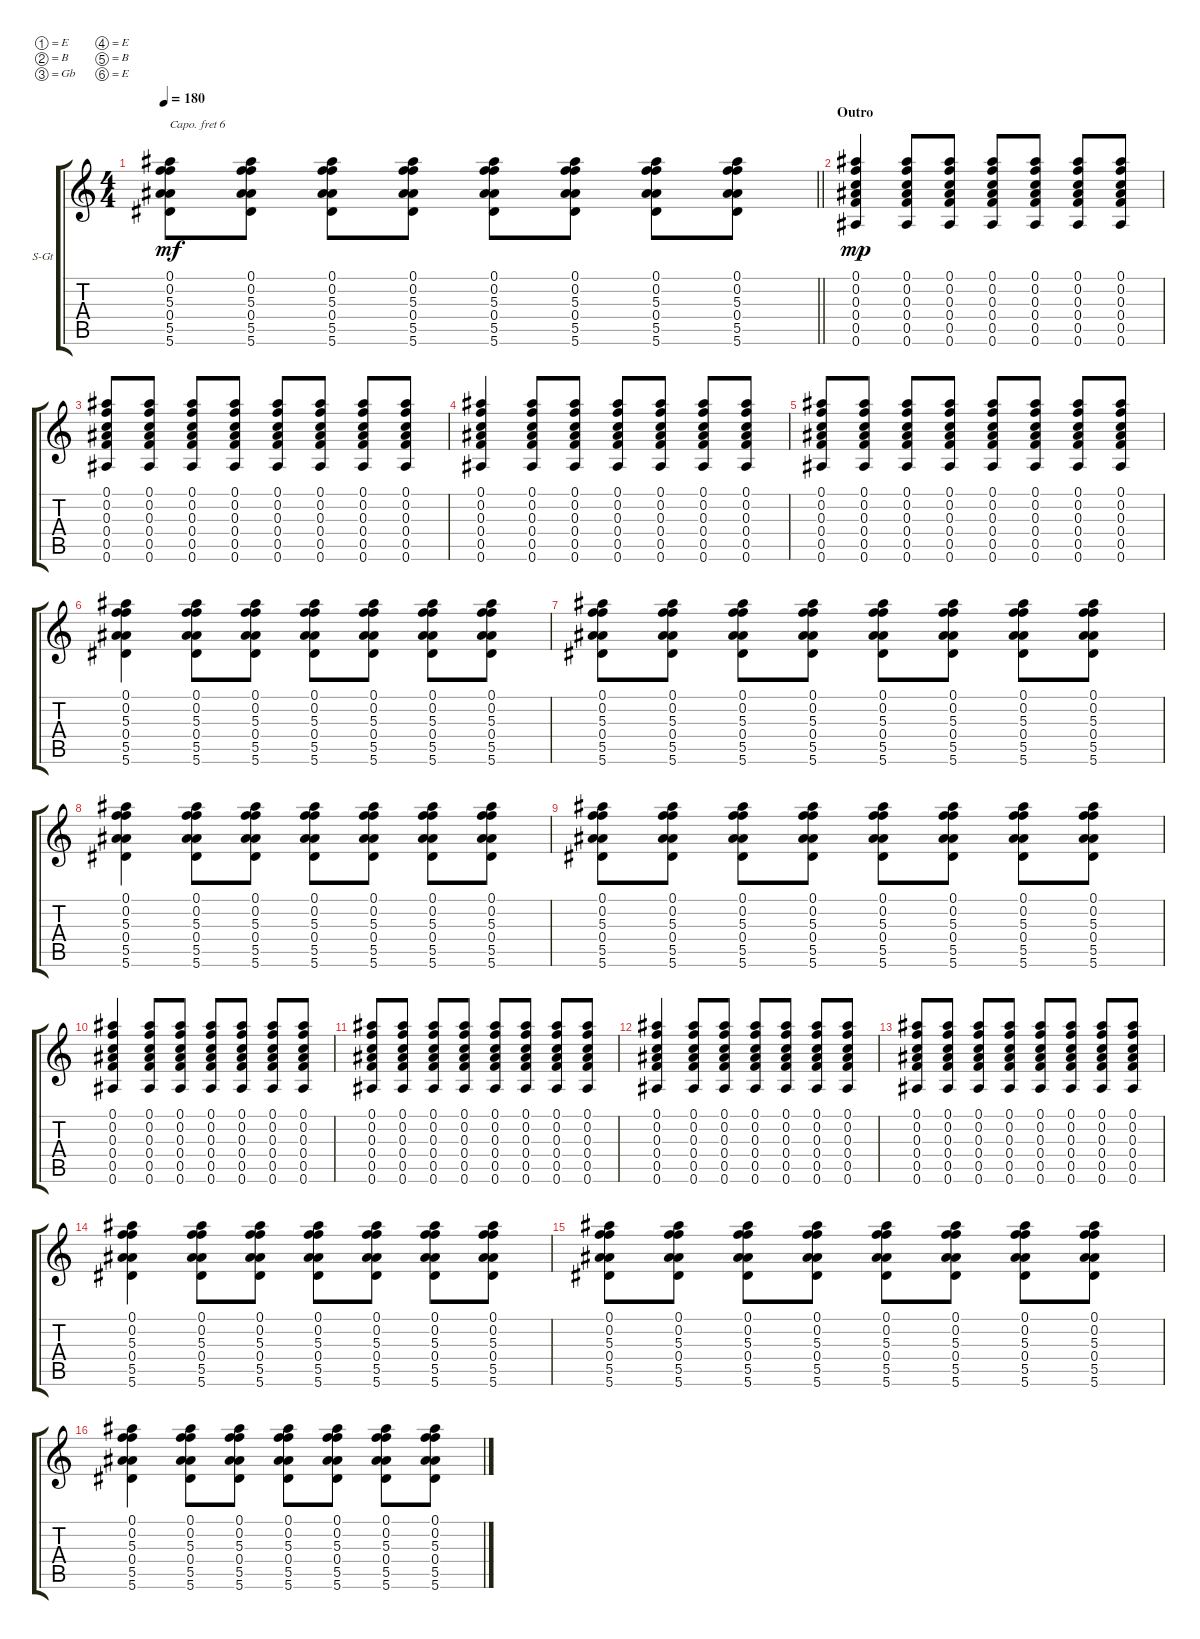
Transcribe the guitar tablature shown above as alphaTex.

\defaultSystemsLayout 4
\bracketExtendMode groupsimilarinstruments
\firstSystemTrackNameOrientation horizontal
\otherSystemsTrackNameOrientation horizontal
\track ("Chris - Steel Guitar Rythm" "S-Gt") {instrument acousticguitarsteel}
\staff {score tabs}
\capo 6
\tuning (E4 B3 Gb3 E3 B2 E2)
\ts (4 4)
\tempo 180
\clef g2
\barLineRight lightlight
\ks c
(5.6 5.5 0.4 5.3 0.2 0.1).8{dy mf} (5.6 5.5 0.4 5.3 0.2 0.1).8 (5.6 5.5 0.4 5.3 0.2 0.1).8 (5.6 5.5 0.4 5.3 0.2 0.1).8 (5.6 5.5 0.4 5.3 0.2 0.1).8 (5.6 5.5 0.4 5.3 0.2 0.1).8 (5.6 5.5 0.4 5.3 0.2 0.1).8 (5.6 5.5 0.4 5.3 0.2 0.1).8 |
\section ("" "Outro")
(0.6 0.5 0.4 0.3 0.2 0.1).4{dy mp} (0.1 0.6 0.5 0.4 0.3 0.2).8 (0.1 0.6 0.5 0.4 0.3 0.2).8 (0.1 0.6 0.5 0.4 0.3 0.2).8 (0.1 0.6 0.5 0.4 0.3 0.2).8 (0.1 0.6 0.5 0.4 0.3 0.2).8 (0.1 0.6 0.5 0.4 0.3 0.2).8 |
(0.1 0.6 0.5 0.4 0.3 0.2).8 (0.1 0.6 0.5 0.4 0.3 0.2).8 (0.1 0.6 0.5 0.4 0.3 0.2).8 (0.1 0.6 0.5 0.4 0.3 0.2).8 (0.1 0.6 0.5 0.4 0.3 0.2).8 (0.1 0.6 0.5 0.4 0.3 0.2).8 (0.1 0.6 0.5 0.4 0.3 0.2).8 (0.1 0.6 0.5 0.4 0.3 0.2).8 |
(0.6 0.5 0.4 0.3 0.2 0.1).4 (0.1 0.6 0.5 0.4 0.3 0.2).8 (0.1 0.6 0.5 0.4 0.3 0.2).8 (0.1 0.6 0.5 0.4 0.3 0.2).8 (0.1 0.6 0.5 0.4 0.3 0.2).8 (0.1 0.6 0.5 0.4 0.3 0.2).8 (0.1 0.6 0.5 0.4 0.3 0.2).8 |
(0.1 0.6 0.5 0.4 0.3 0.2).8 (0.1 0.6 0.5 0.4 0.3 0.2).8 (0.1 0.6 0.5 0.4 0.3 0.2).8 (0.1 0.6 0.5 0.4 0.3 0.2).8 (0.1 0.6 0.5 0.4 0.3 0.2).8 (0.1 0.6 0.5 0.4 0.3 0.2).8 (0.1 0.6 0.5 0.4 0.3 0.2).8 (0.1 0.6 0.5 0.4 0.3 0.2).8 |
(5.6 5.5 0.4 5.3 0.2 0.1).4 (5.6 5.5 0.4 5.3 0.2 0.1).8 (5.6 5.5 0.4 5.3 0.2 0.1).8 (5.6 5.5 0.4 5.3 0.2 0.1).8 (5.6 5.5 0.4 5.3 0.2 0.1).8 (5.6 5.5 0.4 5.3 0.2 0.1).8 (5.6 5.5 0.4 5.3 0.2 0.1).8 |
(5.6 5.5 0.4 5.3 0.2 0.1).8 (5.6 5.5 0.4 5.3 0.2 0.1).8 (5.6 5.5 0.4 5.3 0.2 0.1).8 (5.6 5.5 0.4 5.3 0.2 0.1).8 (5.6 5.5 0.4 5.3 0.2 0.1).8 (5.6 5.5 0.4 5.3 0.2 0.1).8 (5.6 5.5 0.4 5.3 0.2 0.1).8 (5.6 5.5 0.4 5.3 0.2 0.1).8 |
(5.6 5.5 0.4 5.3 0.2 0.1).4 (5.6 5.5 0.4 5.3 0.2 0.1).8 (5.6 5.5 0.4 5.3 0.2 0.1).8 (5.6 5.5 0.4 5.3 0.2 0.1).8 (5.6 5.5 0.4 5.3 0.2 0.1).8 (5.6 5.5 0.4 5.3 0.2 0.1).8 (5.6 5.5 0.4 5.3 0.2 0.1).8 |
(5.6 5.5 0.4 5.3 0.2 0.1).8 (5.6 5.5 0.4 5.3 0.2 0.1).8 (5.6 5.5 0.4 5.3 0.2 0.1).8 (5.6 5.5 0.4 5.3 0.2 0.1).8 (5.6 5.5 0.4 5.3 0.2 0.1).8 (5.6 5.5 0.4 5.3 0.2 0.1).8 (5.6 5.5 0.4 5.3 0.2 0.1).8 (5.6 5.5 0.4 5.3 0.2 0.1).8 |
(0.6 0.5 0.4 0.3 0.2 0.1).4 (0.1 0.6 0.5 0.4 0.3 0.2).8 (0.1 0.6 0.5 0.4 0.3 0.2).8 (0.1 0.6 0.5 0.4 0.3 0.2).8 (0.1 0.6 0.5 0.4 0.3 0.2).8 (0.1 0.6 0.5 0.4 0.3 0.2).8 (0.1 0.6 0.5 0.4 0.3 0.2).8 |
(0.1 0.6 0.5 0.4 0.3 0.2).8 (0.1 0.6 0.5 0.4 0.3 0.2).8 (0.1 0.6 0.5 0.4 0.3 0.2).8 (0.1 0.6 0.5 0.4 0.3 0.2).8 (0.1 0.6 0.5 0.4 0.3 0.2).8 (0.1 0.6 0.5 0.4 0.3 0.2).8 (0.1 0.6 0.5 0.4 0.3 0.2).8 (0.1 0.6 0.5 0.4 0.3 0.2).8 |
(0.6 0.5 0.4 0.3 0.2 0.1).4 (0.1 0.6 0.5 0.4 0.3 0.2).8 (0.1 0.6 0.5 0.4 0.3 0.2).8 (0.1 0.6 0.5 0.4 0.3 0.2).8 (0.1 0.6 0.5 0.4 0.3 0.2).8 (0.1 0.6 0.5 0.4 0.3 0.2).8 (0.1 0.6 0.5 0.4 0.3 0.2).8 |
(0.1 0.6 0.5 0.4 0.3 0.2).8 (0.1 0.6 0.5 0.4 0.3 0.2).8 (0.1 0.6 0.5 0.4 0.3 0.2).8 (0.1 0.6 0.5 0.4 0.3 0.2).8 (0.1 0.6 0.5 0.4 0.3 0.2).8 (0.1 0.6 0.5 0.4 0.3 0.2).8 (0.1 0.6 0.5 0.4 0.3 0.2).8 (0.1 0.6 0.5 0.4 0.3 0.2).8 |
(5.6 5.5 0.4 5.3 0.2 0.1).4 (5.6 5.5 0.4 5.3 0.2 0.1).8 (5.6 5.5 0.4 5.3 0.2 0.1).8 (5.6 5.5 0.4 5.3 0.2 0.1).8 (5.6 5.5 0.4 5.3 0.2 0.1).8 (5.6 5.5 0.4 5.3 0.2 0.1).8 (5.6 5.5 0.4 5.3 0.2 0.1).8 |
(5.6 5.5 0.4 5.3 0.2 0.1).8 (5.6 5.5 0.4 5.3 0.2 0.1).8 (5.6 5.5 0.4 5.3 0.2 0.1).8 (5.6 5.5 0.4 5.3 0.2 0.1).8 (5.6 5.5 0.4 5.3 0.2 0.1).8 (5.6 5.5 0.4 5.3 0.2 0.1).8 (5.6 5.5 0.4 5.3 0.2 0.1).8 (5.6 5.5 0.4 5.3 0.2 0.1).8 |
(5.6 5.5 0.4 5.3 0.2 0.1).4 (5.6 5.5 0.4 5.3 0.2 0.1).8 (5.6 5.5 0.4 5.3 0.2 0.1).8 (5.6 5.5 0.4 5.3 0.2 0.1).8 (5.6 5.5 0.4 5.3 0.2 0.1).8 (5.6 5.5 0.4 5.3 0.2 0.1).8 (5.6 5.5 0.4 5.3 0.2 0.1).8
